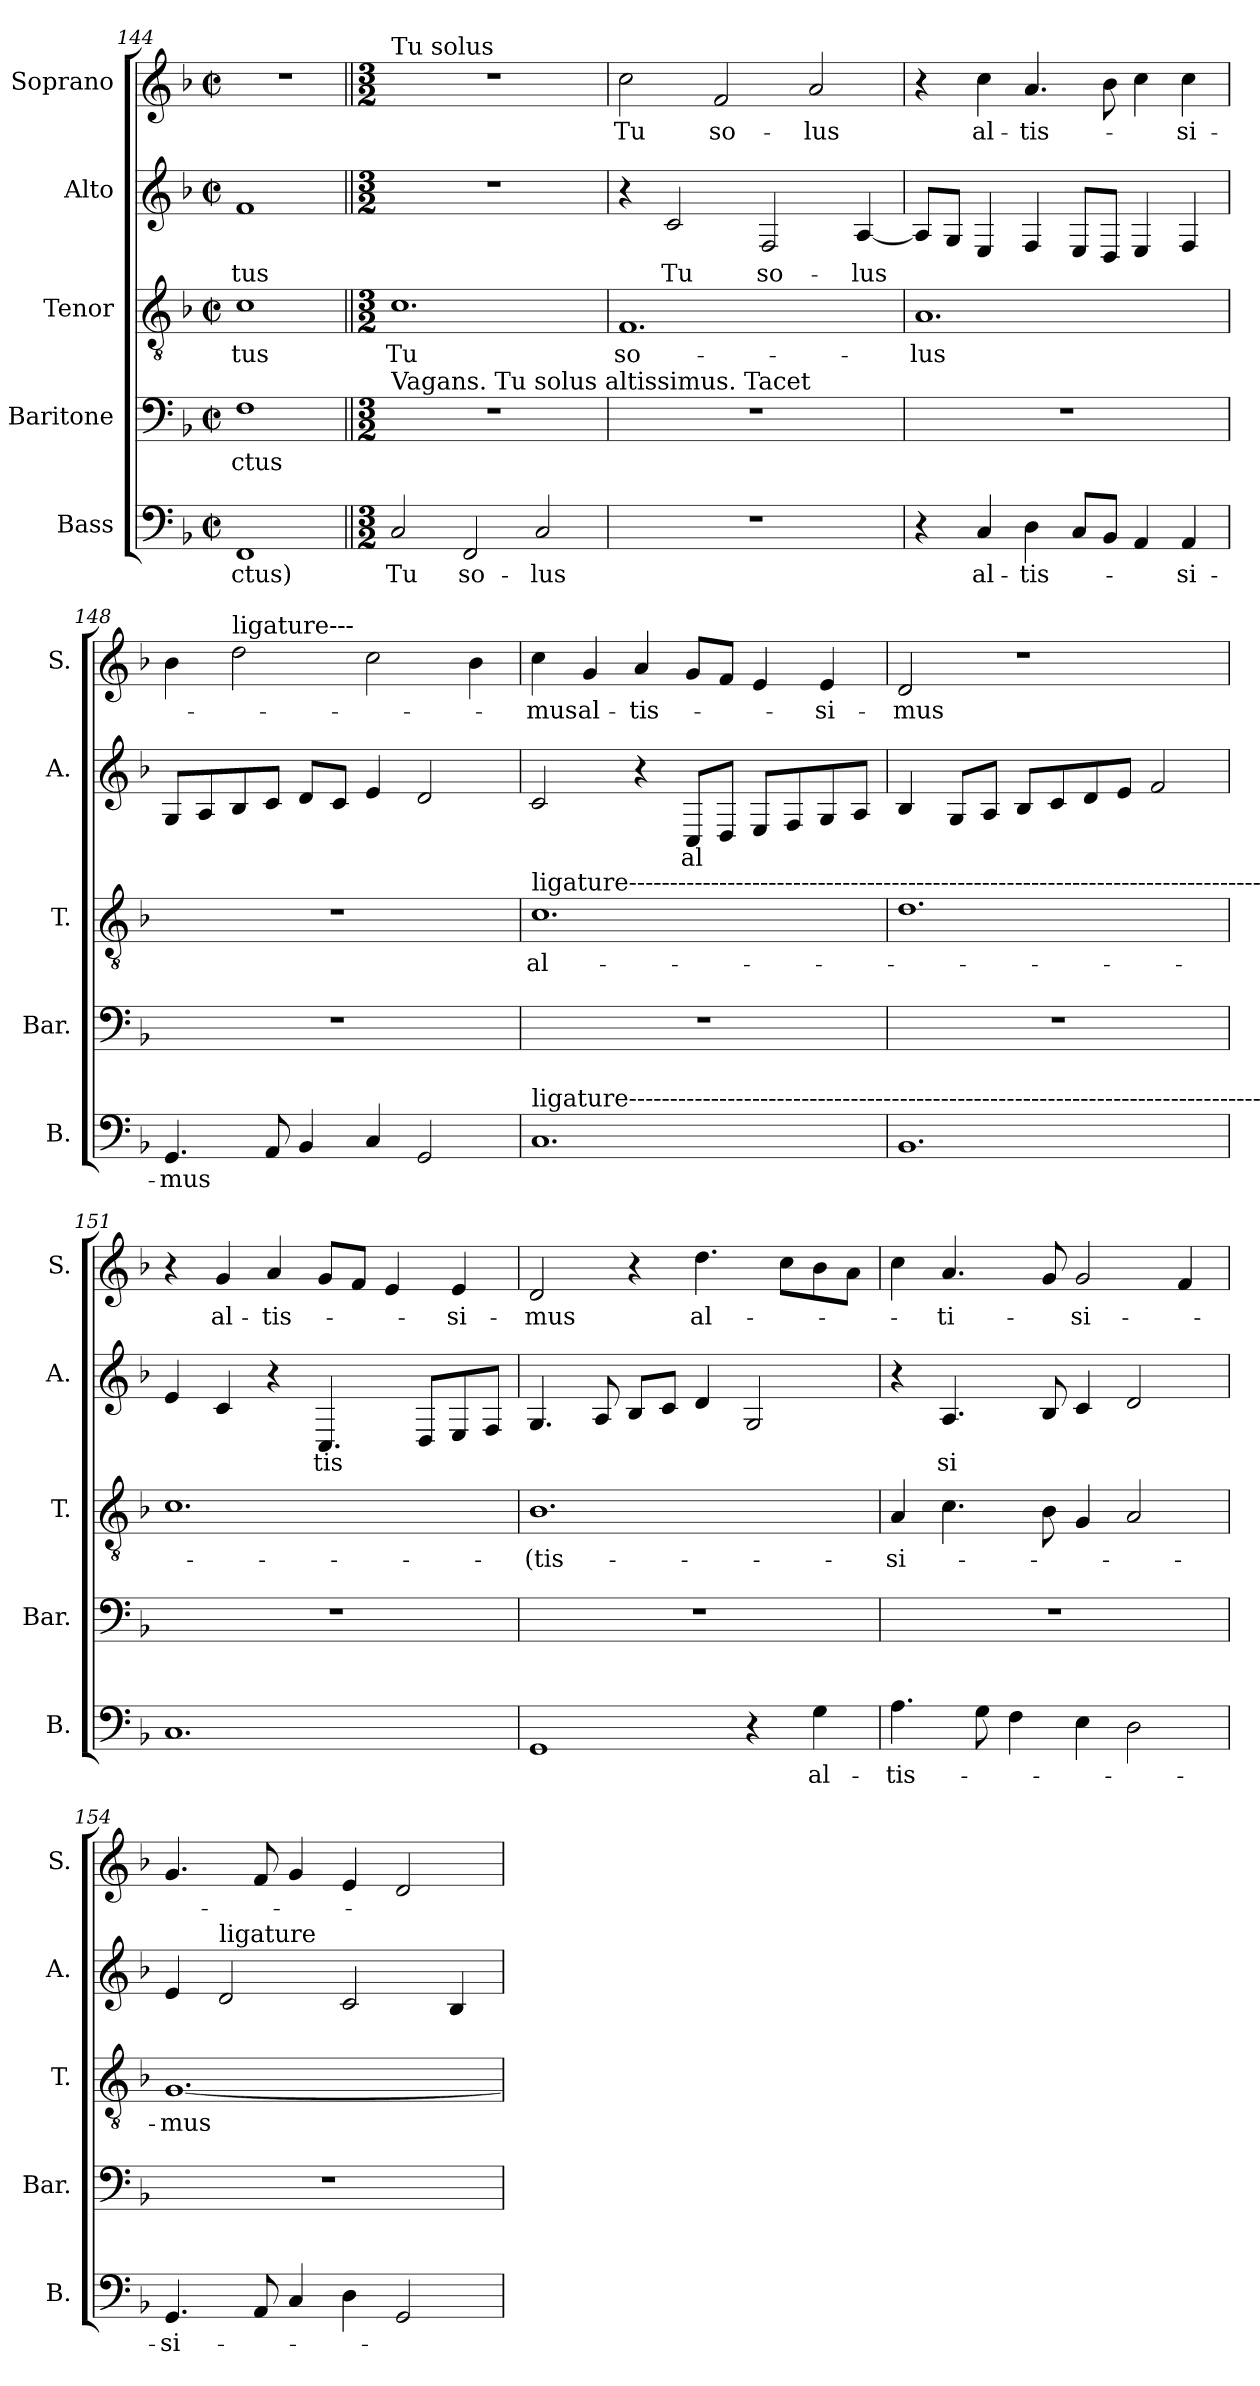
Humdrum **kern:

**kern	**text	**kern	**text	**kern	**text	**kern	**text	**kern	**text
*part5	*part5	*part4	*part4	*part3	*part3	*part2	*part2	*part1	*part1
*staff5	*staff5	*staff4	*staff4	*staff3	*staff3	*staff2	*staff2	*staff1	*staff1
*I"Bass	*	*I"Baritone	*	*I"Tenor	*	*I"Alto	*	*I"Soprano	*
*I'B.	*	*I'Bar.	*	*I'T.	*	*I'A.	*	*I'S.	*
*clefF4	*	*clefF4	*	*clefGv2	*	*clefG2	*	*clefG2	*
*k[b-]	*	*k[b-]	*	*k[b-]	*	*k[b-]	*	*k[b-]	*
*M2/2	*	*M2/2	*	*M2/2	*	*M2/2	*	*M2/2	*
*met(c|)	*	*met(c|)	*	*met(c|)	*	*met(c|)	*	*met(c|)	*
=144	=144	=144	=144	=144	=144	=144	=144	=144	=144
!	!LO:LY:b	!	!LO:LY:b	!	!LO:LY:b	!	!LO:LY:b	!	!
1FF	-ctus)	1F	-ctus	1c	-tus	1f	-tus	1r	.
=145||	=145||	=145||	=145||	=145||	=145||	=145||	=145||	=145||	=145||
*M3/2	*	*M3/2	*	*M3/2	*	*M3/2	*	*M3/2	*
!	!	!	!	!	!	!	!	!LO:TX:a:t=Tu solus	!
!	!	!LO:TX:a:t=Vagans. Tu solus altissimus. Tacet	!	!	!	!	!	!	!
!	!LO:LY:b	!	!	!	!LO:LY:b	!	!	!	!
2C/	Tu	1.r	.	1.c	Tu	1.r	.	1.r	.
!	!LO:LY:b	!	!	!	!	!	!	!	!
2FF/	so-	.	.	.	.	.	.	.	.
!	!LO:LY:b	!	!	!	!	!	!	!	!
2C/	-lus	.	.	.	.	.	.	.	.
=146	=146	=146	=146	=146	=146	=146	=146	=146	=146
!	!	!	!	!	!LO:LY:b	!	!	!	!LO:LY:b
1.r	.	1.r	.	1.F	so-	4r	.	2cc\	Tu
!	!	!	!	!	!	!	!LO:LY:b	!	!
.	.	.	.	.	.	2c/	Tu	.	.
!	!	!	!	!	!	!	!	!	!LO:LY:b
.	.	.	.	.	.	.	.	2f/	so-
!	!	!	!	!	!	!	!LO:LY:b	!	!
.	.	.	.	.	.	2F/	so-	.	.
!	!	!	!	!	!	!	!	!	!LO:LY:b
.	.	.	.	.	.	.	.	2a/	-lus
!	!	!	!	!	!	!	!LO:LY:b	!	!
.	.	.	.	.	.	[4A/	-lus	.	.
=147	=147	=147	=147	=147	=147	=147	=147	=147	=147
!	!	!	!	!	!LO:LY:b	!	!	!	!
4r	.	1.r	.	1.A	-lus	8A/L]	.	4r	.
.	.	.	.	.	.	8G/J	.	.	.
!	!LO:LY:b	!	!	!	!	!	!	!	!LO:LY:b
4C/	al-	.	.	.	.	4E/	.	4cc\	al-
!	!LO:LY:b	!	!	!	!	!	!	!	!LO:LY:b
4D\	-tis-	.	.	.	.	4F/	.	4.a/	-tis-
8C/L	.	.	.	.	.	8E/L	.	.	.
8BB-/J	.	.	.	.	.	8D/J	.	8b-\	.
4AA/	.	.	.	.	.	4E/	.	4cc\	.
!	!LO:LY:b	!	!	!	!	!	!	!	!LO:LY:b
4AA/	-si-	.	.	.	.	4F/	.	4cc\	si-
=148	=148	=148	=148	=148	=148	=148	=148	=148	=148
!	!LO:LY:b	!	!	!	!	!	!	!	!
4.GG/	-mus	1.r	.	1.r	.	8G/L	.	4b-\	.
.	.	.	.	.	.	8A/	.	.	.
!	!	!	!	!	!	!	!	!LO:TX:a:t=ligature---	!
.	.	.	.	.	.	8B-/	.	2dd\	.
8AA/	.	.	.	.	.	8c/J	.	.	.
4BB-/	.	.	.	.	.	8d/L	.	.	.
.	.	.	.	.	.	8c/J	.	.	.
4C/	.	.	.	.	.	4e/	.	2cc\	.
2GG/	.	.	.	.	.	2d/	.	.	.
.	.	.	.	.	.	.	.	4b-\	.
=149	=149	=149	=149	=149	=149	=149	=149	=149	=149
!	!	!	!	!LO:TX:a:t=ligature--------------------------------------------------------------------------------	!	!	!	!	!
!LO:TX:a:t=ligature-------------------------------------------------------------------------------------------------------	!	!	!	!	!	!	!	!	!
!	!	!	!	!	!LO:LY:b	!	!	!	!LO:LY:b
1.C	.	1.r	.	1.c	al-	2c/	.	4cc\	-mus
!	!	!	!	!	!	!	!	!	!LO:LY:b
.	.	.	.	.	.	.	.	4g/	al-
!	!	!	!	!	!	!	!	!	!LO:LY:b
.	.	.	.	.	.	4r	.	4a/	-tis-
!	!	!	!	!	!	!	!LO:LY:b	!	!
.	.	.	.	.	.	8C/L	al	8g/L	.
.	.	.	.	.	.	8D/J	.	8f/J	.
.	.	.	.	.	.	8E/L	.	4e/	.
.	.	.	.	.	.	8F/	.	.	.
!	!	!	!	!	!	!	!	!	!LO:LY:b
.	.	.	.	.	.	8G/	.	4e/	-si-
.	.	.	.	.	.	8A/J	.	.	.
=150	=150	=150	=150	=150	=150	=150	=150	=150	=150
!	!	!	!	!	!	!	!	!	!LO:LY:b
1.BB-	.	1.r	.	1.d	.	4B-/	.	2d/	-mus
.	.	.	.	.	.	8G/L	.	.	.
.	.	.	.	.	.	8A/J	.	.	.
.	.	.	.	.	.	8B-/L	.	1r	.
.	.	.	.	.	.	8c/	.	.	.
.	.	.	.	.	.	8d/	.	.	.
.	.	.	.	.	.	8e/J	.	.	.
.	.	.	.	.	.	2f/	.	.	.
=151	=151	=151	=151	=151	=151	=151	=151	=151	=151
1.C	.	1.r	.	1.c	.	4e/	.	4r	.
!	!	!	!	!	!	!	!	!	!LO:LY:b
.	.	.	.	.	.	4c/	.	4g/	al-
!	!	!	!	!	!	!	!	!	!LO:LY:b
.	.	.	.	.	.	4r	.	4a/	-tis-
!	!	!	!	!	!	!	!LO:LY:b	!	!
.	.	.	.	.	.	4.C/	-tis	8g/L	.
.	.	.	.	.	.	.	.	8f/J	.
.	.	.	.	.	.	.	.	4e/	.
.	.	.	.	.	.	8D/L	.	.	.
!	!	!	!	!	!	!	!	!	!LO:LY:b
.	.	.	.	.	.	8E/	.	4e/	-si-
.	.	.	.	.	.	8F/J	.	.	.
=152	=152	=152	=152	=152	=152	=152	=152	=152	=152
!	!	!	!	!	!LO:LY:b	!	!	!	!LO:LY:b
1GG	.	1.r	.	1.B-	-(tis-	4.G/	.	2d/	-mus
.	.	.	.	.	.	8A/	.	.	.
.	.	.	.	.	.	8B-/L	.	4r	.
.	.	.	.	.	.	8c/J	.	.	.
!	!	!	!	!	!	!	!	!	!LO:LY:b
.	.	.	.	.	.	4d/	.	4.dd\	al-
4r	.	.	.	.	.	2G/	.	.	.
.	.	.	.	.	.	.	.	8cc\L	.
!	!LO:LY:b	!	!	!	!	!	!	!	!
4G\	al-	.	.	.	.	.	.	8b-\	.
.	.	.	.	.	.	.	.	8a\J	.
=153	=153	=153	=153	=153	=153	=153	=153	=153	=153
!	!LO:LY:b	!	!	!	!LO:LY:b	!	!	!	!
4.A\	-tis-	1.r	.	4A/	-si-	4r	.	4cc\	.
!	!	!	!	!	!	!	!LO:LY:b	!	!LO:LY:b
.	.	.	.	4.c\	.	4.A/	si	4.a/	-ti-
8G\	.	.	.	.	.	.	.	.	.
4F\	.	.	.	.	.	.	.	.	.
.	.	.	.	8B-\	.	8B-/	.	8g/	.
!	!	!	!	!	!	!	!	!	!LO:LY:b
4E\	.	.	.	4G/	.	4c/	.	2g/	si-
2D\	.	.	.	2A/	.	2d/	.	.	.
.	.	.	.	.	.	.	.	4f/	.
=154	=154	=154	=154	=154	=154	=154	=154	=154	=154
!	!LO:LY:b	!	!	!	!LO:LY:b	!	!	!	!
4.GG/	-si-	1.r	.	[1.G	-mus	4e/	.	4.g/	.
!	!	!	!	!	!	!LO:TX:a:t=ligature	!	!	!
.	.	.	.	.	.	2d/	.	.	.
8AA/	.	.	.	.	.	.	.	8f/	.
4C/	.	.	.	.	.	.	.	4g/	.
4D\	.	.	.	.	.	2c/	.	4e/	.
2GG/	.	.	.	.	.	.	.	2d/	.
.	.	.	.	.	.	4B-/	.	.	.
=	=	=	=	=	=	=	=	=	=
*-	*-	*-	*-	*-	*-	*-	*-	*-	*-
